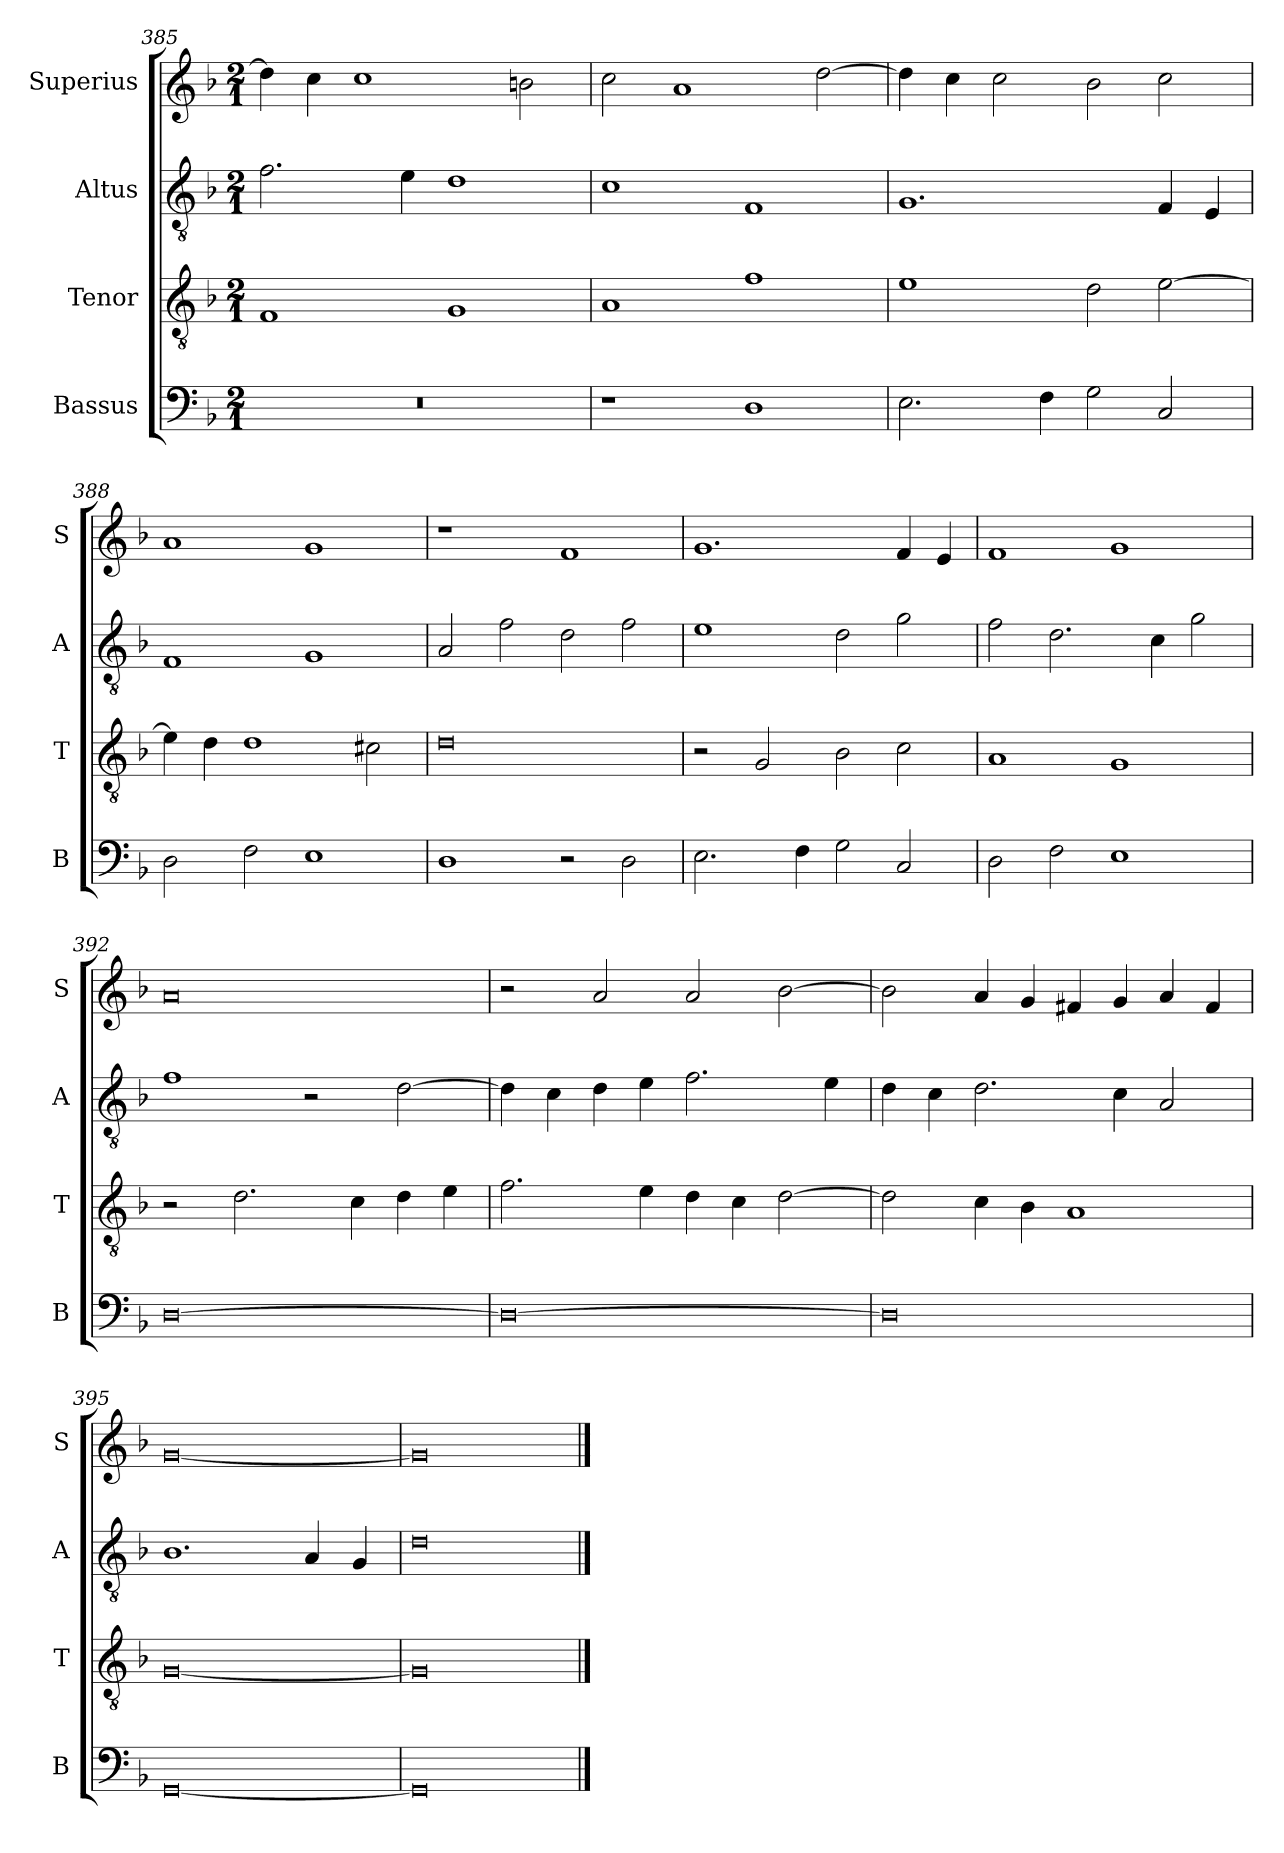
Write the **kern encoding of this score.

**kern	**kern	**kern	**kern
*part4	*part3	*part2	*part1
*staff4	*staff3	*staff2	*staff1
*I"Bassus	*I"Tenor	*I"Altus	*I"Superius
*I'B	*I'T	*I'A	*I'S
*clefF4	*clefGv2	*clefGv2	*clefG2
*k[b-]	*k[b-]	*k[b-]	*k[b-]
*M2/1	*M2/1	*M2/1	*M2/1
=385	=385	=385	=385
0r	1F	2.f\	4dd\]
.	.	.	4cc\
.	.	.	1cc
.	.	4e\	.
.	1G	1d	.
.	.	.	2bn\
=386	=386	=386	=386
1r	1A	1c	2cc\
.	.	.	1a
1D	1f	1F	.
.	.	.	[2dd\
=387	=387	=387	=387
2.E\	1e	1.G	4dd\]
.	.	.	4cc\
.	.	.	2cc\
4F\	.	.	.
2G\	2d\	.	2b-\
2C/	[2e\	4F/	2cc\
.	.	4E/	.
=388	=388	=388	=388
2D\	4e\]	1F	1a
.	4d\	.	.
2F\	1d	.	.
1E	.	1G	1g
.	2c#X\	.	.
=389	=389	=389	=389
1D	0d	2A/	1r
.	.	2f\	.
2r	.	2d\	1f
2D\	.	2f\	.
=390	=390	=390	=390
2.E\	2r	1e	1.g
.	2G/	.	.
4F\	.	.	.
2G\	2B-\	2d\	.
2C/	2c\	2g\	4f/
.	.	.	4e/
=391	=391	=391	=391
2D\	1A	2f\	1f
2F\	.	2.d\	.
1E	1G	.	1g
.	.	4c\	.
.	.	2g\	.
=392	=392	=392	=392
[0D	2r	1f	0a
.	2.d\	.	.
.	.	2r	.
.	4c\	.	.
.	4d\	[2d\	.
.	4e\	.	.
=393	=393	=393	=393
0D_	2.f\	4d\]	2r
.	.	4c\	.
.	.	4d\	2a/
.	4e\	4e\	.
.	4d\	2.f\	2a/
.	4c\	.	.
.	[2d\	.	[2b-\
.	.	4e\	.
=394	=394	=394	=394
0D]	2d\]	4d\	2b-\]
.	.	4c\	.
.	4c\	2.d\	4a/
.	4B-\	.	4g/
.	1A	.	4f#X/
.	.	4c\	4g/
.	.	2A/	4a/
.	.	.	4f#/
=395	=395	=395	=395
[0GG	[0G	1.B-	[0g
.	.	4A/	.
.	.	4G/	.
=396	=396	=396	=396
0GG]	0G]	0d	0g]
==	==	==	==
*-	*-	*-	*-
